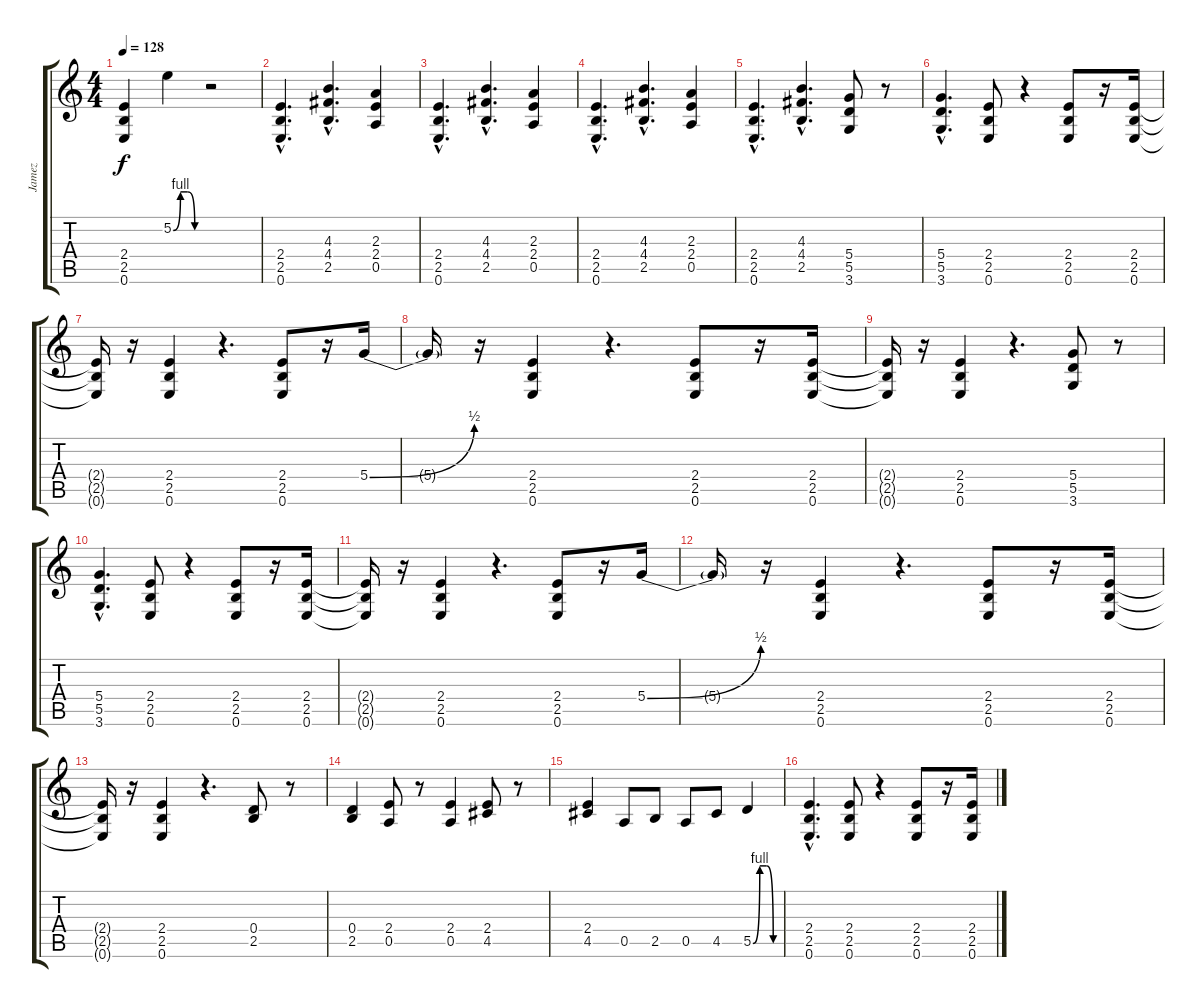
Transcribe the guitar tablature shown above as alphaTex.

\track ("Jamez" "Jamez") {instrument overdrivenguitar}
\staff {score tabs}
\tuning (E4 B3 G3 D3 A2 E2) {hide}
\ts (4 4)
\tempo 128
\clef g2
\ks c
(2.4{t} 2.5{t} 0.6{t}).4{dy f} 5.2{be (custom 0 0 15 4 30 4 45 0 60 0)}.4 r.2 |
(2.4{hac} 2.5{hac} 0.6{hac}).4{d} (4.3{hac} 4.4{hac} 2.5{hac}).4{d} (2.3 2.4 0.5).4 |
(2.4{hac} 2.5{hac} 0.6{hac}).4{d} (4.3{hac} 4.4{hac} 2.5{hac}).4{d} (2.3 2.4 0.5).4 |
(2.4{hac} 2.5{hac} 0.6{hac}).4{d} (4.3{hac} 4.4{hac} 2.5{hac}).4{d} (2.3 2.4 0.5).4 |
(2.4{hac} 2.5{hac} 0.6{hac}).4{d} (4.3{hac} 4.4{hac} 2.5{hac}).4{d} (5.4 5.5 3.6).8 r.8 |
(5.4{hac} 5.5{hac} 3.6{hac}).4{d} (2.4 2.5 0.6).8 r.4 (2.4 2.5 0.6).8 r.16 (2.4 2.5 0.6).16 |
(2.4{t} 2.5{t} 0.6{t}).16 r.16 (2.4 2.5 0.6).4 r.4{d} (2.4 2.5 0.6).8 r.16 5.4{be (bend 0 0 60 2)}.16 |
5.4{t}.16 r.16 (2.4 2.5 0.6).4 r.4{d} (2.4 2.5 0.6).8 r.16 (2.4 2.5 0.6).16 |
(2.4{t} 2.5{t} 0.6{t}).16 r.16 (2.4 2.5 0.6).4 r.4{d} (5.4 5.5 3.6).8 r.8 |
(5.4{hac} 5.5{hac} 3.6{hac}).4{d} (2.4 2.5 0.6).8 r.4 (2.4 2.5 0.6).8 r.16 (2.4 2.5 0.6).16 |
(2.4{t} 2.5{t} 0.6{t}).16 r.16 (2.4 2.5 0.6).4 r.4{d} (2.4 2.5 0.6).8 r.16 5.4{be (bend 0 0 60 2)}.16 |
5.4{t}.16 r.16 (2.4 2.5 0.6).4 r.4{d} (2.4 2.5 0.6).8 r.16 (2.4 2.5 0.6).16 |
(2.4{t} 2.5{t} 0.6{t}).16 r.16 (2.4 2.5 0.6).4 r.4{d} (0.4 2.5).8 r.8 |
(0.4 2.5).4 (2.4 0.5).8 r.8 (2.4 0.5).4 (2.4 4.5).8 r.8 |
(2.4 4.5).4 0.5.8 2.5.8 0.5.8 4.5.8 5.5{be (custom 0 0 15 4 30 4 45 0 60 0)}.4 |
(2.4{hac} 2.5{hac} 0.6{hac}).4{d} (2.4 2.5 0.6).8 r.4 (2.4 2.5 0.6).8 r.16 (2.4 2.5 0.6).16
